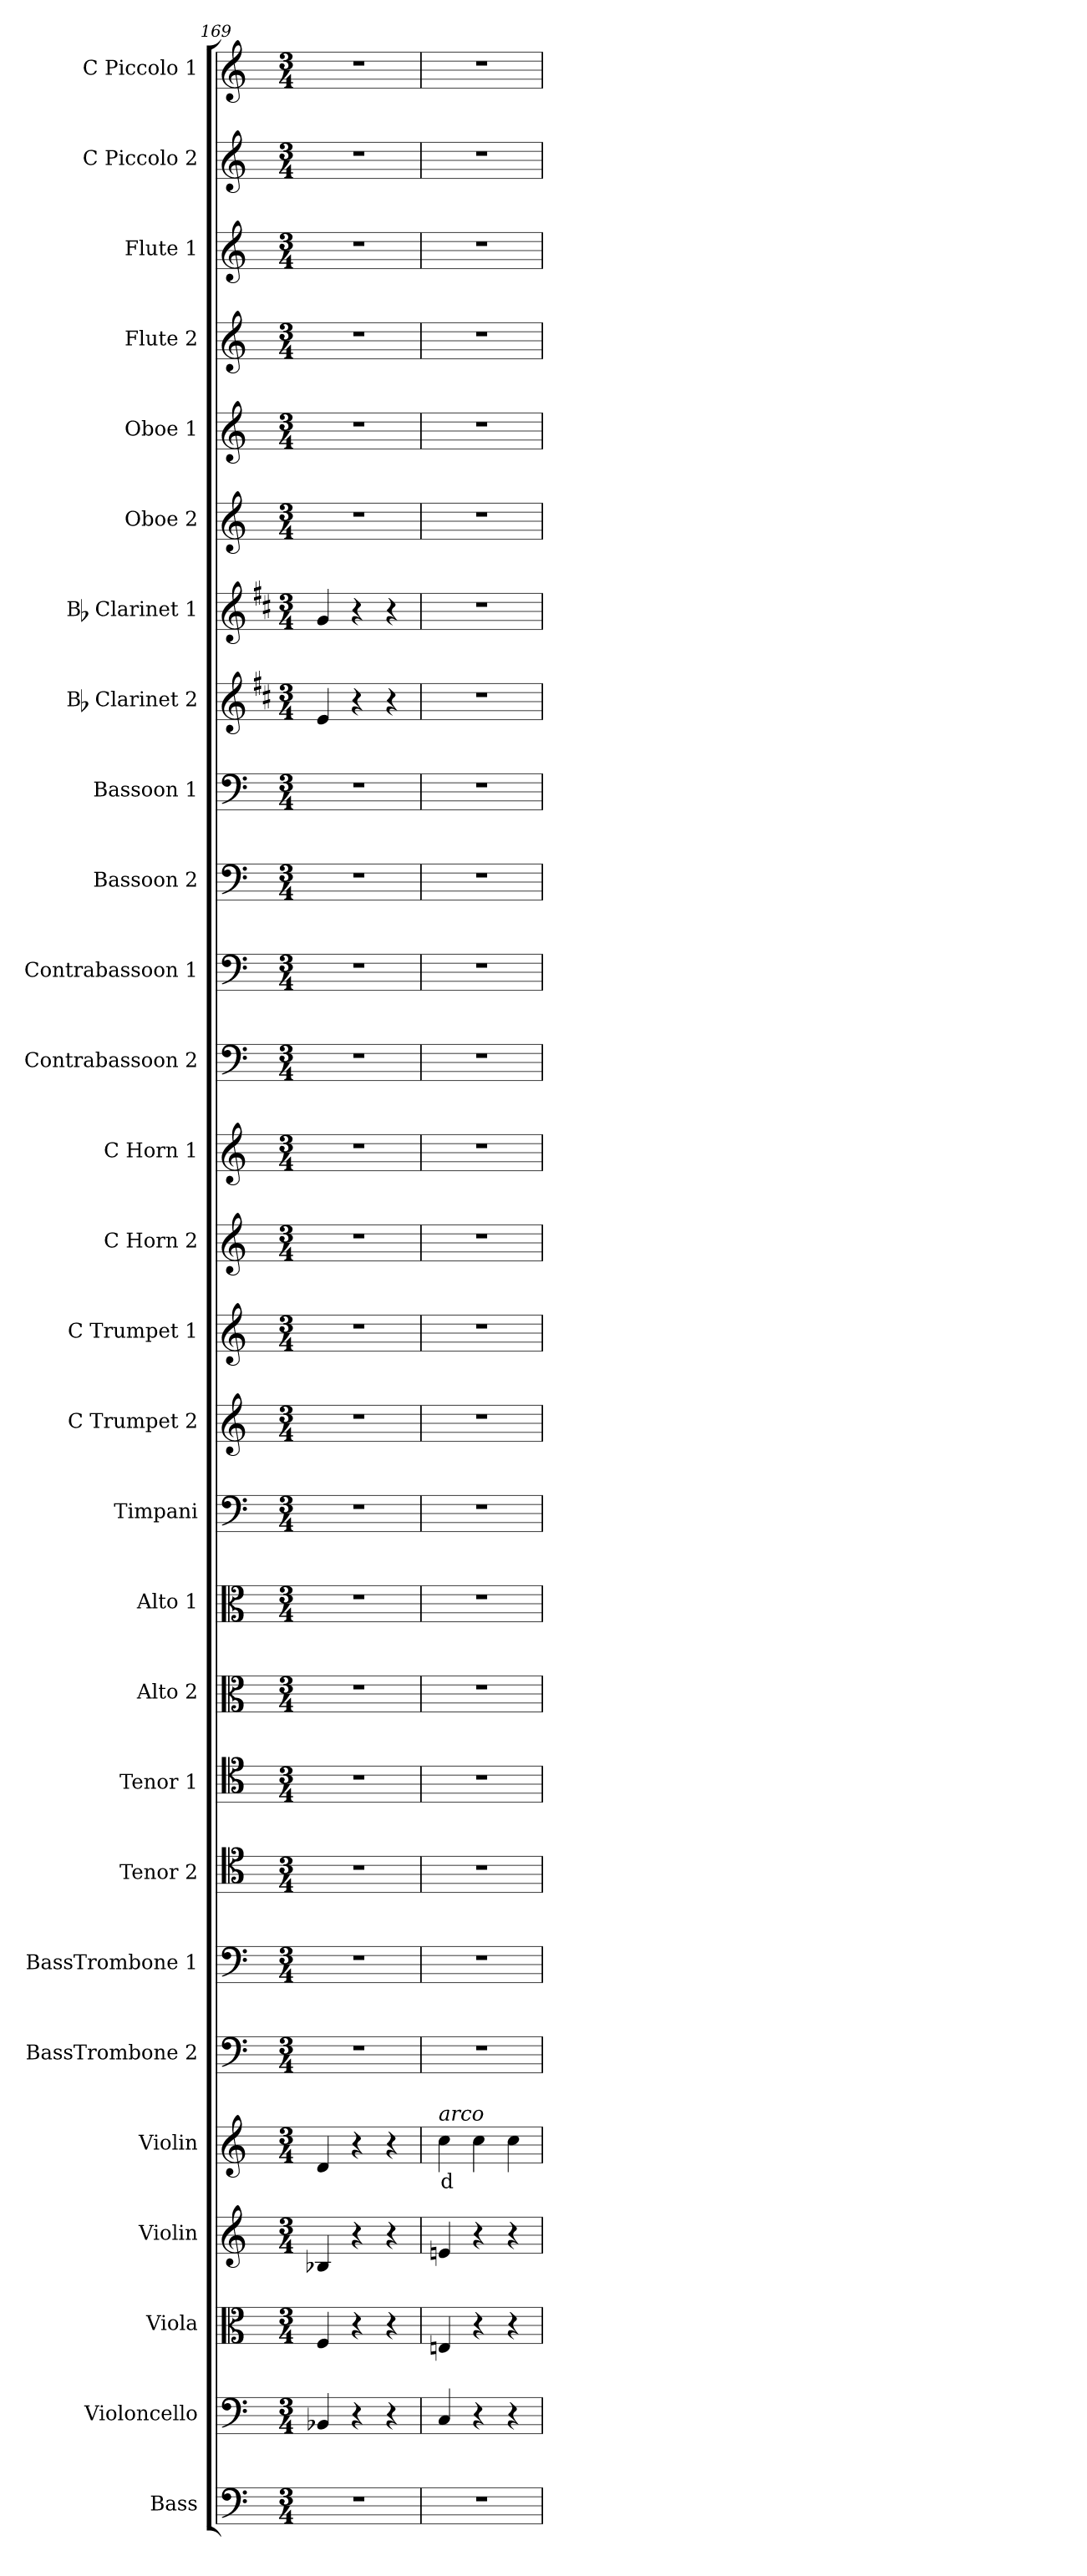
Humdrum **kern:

**kern	**kern	**kern	**kern	**kern	**text	**kern	**kern	**kern	**kern	**kern	**kern	**kern	**kern	**kern	**kern	**kern	**kern	**kern	**kern	**kern	**kern	**kern	**kern	**kern	**kern	**kern	**kern	**kern
*part28	*part27	*part26	*part25	*part24	*part24	*part23	*part22	*part21	*part20	*part19	*part18	*part17	*part16	*part15	*part14	*part13	*part12	*part11	*part10	*part9	*part8	*part7	*part6	*part5	*part4	*part3	*part2	*part1
*staff28	*staff27	*staff26	*staff25	*staff24	*staff24	*staff23	*staff22	*staff21	*staff20	*staff19	*staff18	*staff17	*staff16	*staff15	*staff14	*staff13	*staff12	*staff11	*staff10	*staff9	*staff8	*staff7	*staff6	*staff5	*staff4	*staff3	*staff2	*staff1
*I"Bass	*I"Violoncello	*I"Viola	*I"Violin	*I"Violin	*	*I"BassTrombone 2	*I"BassTrombone 1	*I"Tenor 2	*I"Tenor 1	*I"Alto 2	*I"Alto 1	*I"Timpani	*I"C Trumpet 2	*I"C Trumpet 1	*I"C Horn 2	*I"C Horn 1	*I"Contrabassoon 2	*I"Contrabassoon 1	*I"Bassoon 2	*I"Bassoon 1	*I"Bb Clarinet 2	*I"Bb Clarinet 1	*I"Oboe 2	*I"Oboe 1	*I"Flute 2	*I"Flute 1	*I"C Piccolo 2	*I"C Piccolo 1
*I'B	*I'Vc	*I'Vla	*I'Vln	*I'Vln	*	*I'BTrb 2	*I'BTrb 1	*I'T 2	*I'T 1	*I'A 2	*I'A 1	*I'Timp	*I'Tpt 2	*I'Tpt 1	*I'Hn 2	*I'Hn 1	*I'C Bsn 2	*I'C Bsn 1	*I'Bsn 2	*I'Bsn 1	*I'Cl 2	*I'Cl 1	*I'Ob 2	*I'Ob 1	*I'Fl 2	*I'Fl 1	*I'Picc 2	*I'Picc 1
*clefF4	*clefF4	*clefC3	*clefG2	*clefG2	*	*clefF4	*clefF4	*clefC4	*clefC4	*clefC3	*clefC3	*clefF4	*clefG2	*clefG2	*clefG2	*clefG2	*clefF4	*clefF4	*clefF4	*clefF4	*clefG2	*clefG2	*clefG2	*clefG2	*clefG2	*clefG2	*clefG2	*clefG2
*ITrd7c12	*	*	*	*	*	*	*	*	*	*	*	*	*	*	*ITrd7c12	*ITrd7c12	*ITrd7c12	*ITrd7c12	*	*	*ITrd1c2	*ITrd1c2	*	*	*	*	*ITrd-7c-12	*ITrd-7c-12
*k[]	*k[]	*k[]	*k[]	*k[]	*	*k[]	*k[]	*k[]	*k[]	*k[]	*k[]	*k[]	*k[]	*k[]	*k[]	*k[]	*k[]	*k[]	*k[]	*k[]	*k[]	*k[]	*k[]	*k[]	*k[]	*k[]	*k[]	*k[]
*M3/4	*M3/4	*M3/4	*M3/4	*M3/4	*	*M3/4	*M3/4	*M3/4	*M3/4	*M3/4	*M3/4	*M3/4	*M3/4	*M3/4	*M3/4	*M3/4	*M3/4	*M3/4	*M3/4	*M3/4	*M3/4	*M3/4	*M3/4	*M3/4	*M3/4	*M3/4	*M3/4	*M3/4
=169	=169	=169	=169	=169	=169	=169	=169	=169	=169	=169	=169	=169	=169	=169	=169	=169	=169	=169	=169	=169	=169	=169	=169	=169	=169	=169	=169	=169
2.r	4BB-X	4F	4B-X	4d	.	2.r	2.r	2.r	2.r	2.r	2.r	2.r	2.r	2.r	2.r	2.r	2.r	2.r	2.r	2.r	4d/	4f/	2.r	2.r	2.r	2.r	2.r	2.r
.	4r	4r	4r	4r	.	.	.	.	.	.	.	.	.	.	.	.	.	.	.	.	4r	4r	.	.	.	.	.	.
.	4r	4r	4r	4r	.	.	.	.	.	.	.	.	.	.	.	.	.	.	.	.	4r	4r	.	.	.	.	.	.
=170	=170	=170	=170	=170	=170	=170	=170	=170	=170	=170	=170	=170	=170	=170	=170	=170	=170	=170	=170	=170	=170	=170	=170	=170	=170	=170	=170	=170
!	!	!	!	!LO:TX:a:i:t=arco	!	!	!	!	!	!	!	!	!	!	!	!	!	!	!	!	!	!	!	!	!	!	!	!
!	!	!	!	!	!LO:LY:b	!	!	!	!	!	!	!	!	!	!	!	!	!	!	!	!	!	!	!	!	!	!	!
2.r	4C	4En	4en	4cc	d	2.r	2.r	2.r	2.r	2.r	2.r	2.r	2.r	2.r	2.r	2.r	2.r	2.r	2.r	2.r	2.r	2.r	2.r	2.r	2.r	2.r	2.r	2.r
.	4r	4r	4r	4cc	.	.	.	.	.	.	.	.	.	.	.	.	.	.	.	.	.	.	.	.	.	.	.	.
.	4r	4r	4r	4cc	.	.	.	.	.	.	.	.	.	.	.	.	.	.	.	.	.	.	.	.	.	.	.	.
=	=	=	=	=	=	=	=	=	=	=	=	=	=	=	=	=	=	=	=	=	=	=	=	=	=	=	=	=
*-	*-	*-	*-	*-	*-	*-	*-	*-	*-	*-	*-	*-	*-	*-	*-	*-	*-	*-	*-	*-	*-	*-	*-	*-	*-	*-	*-	*-
